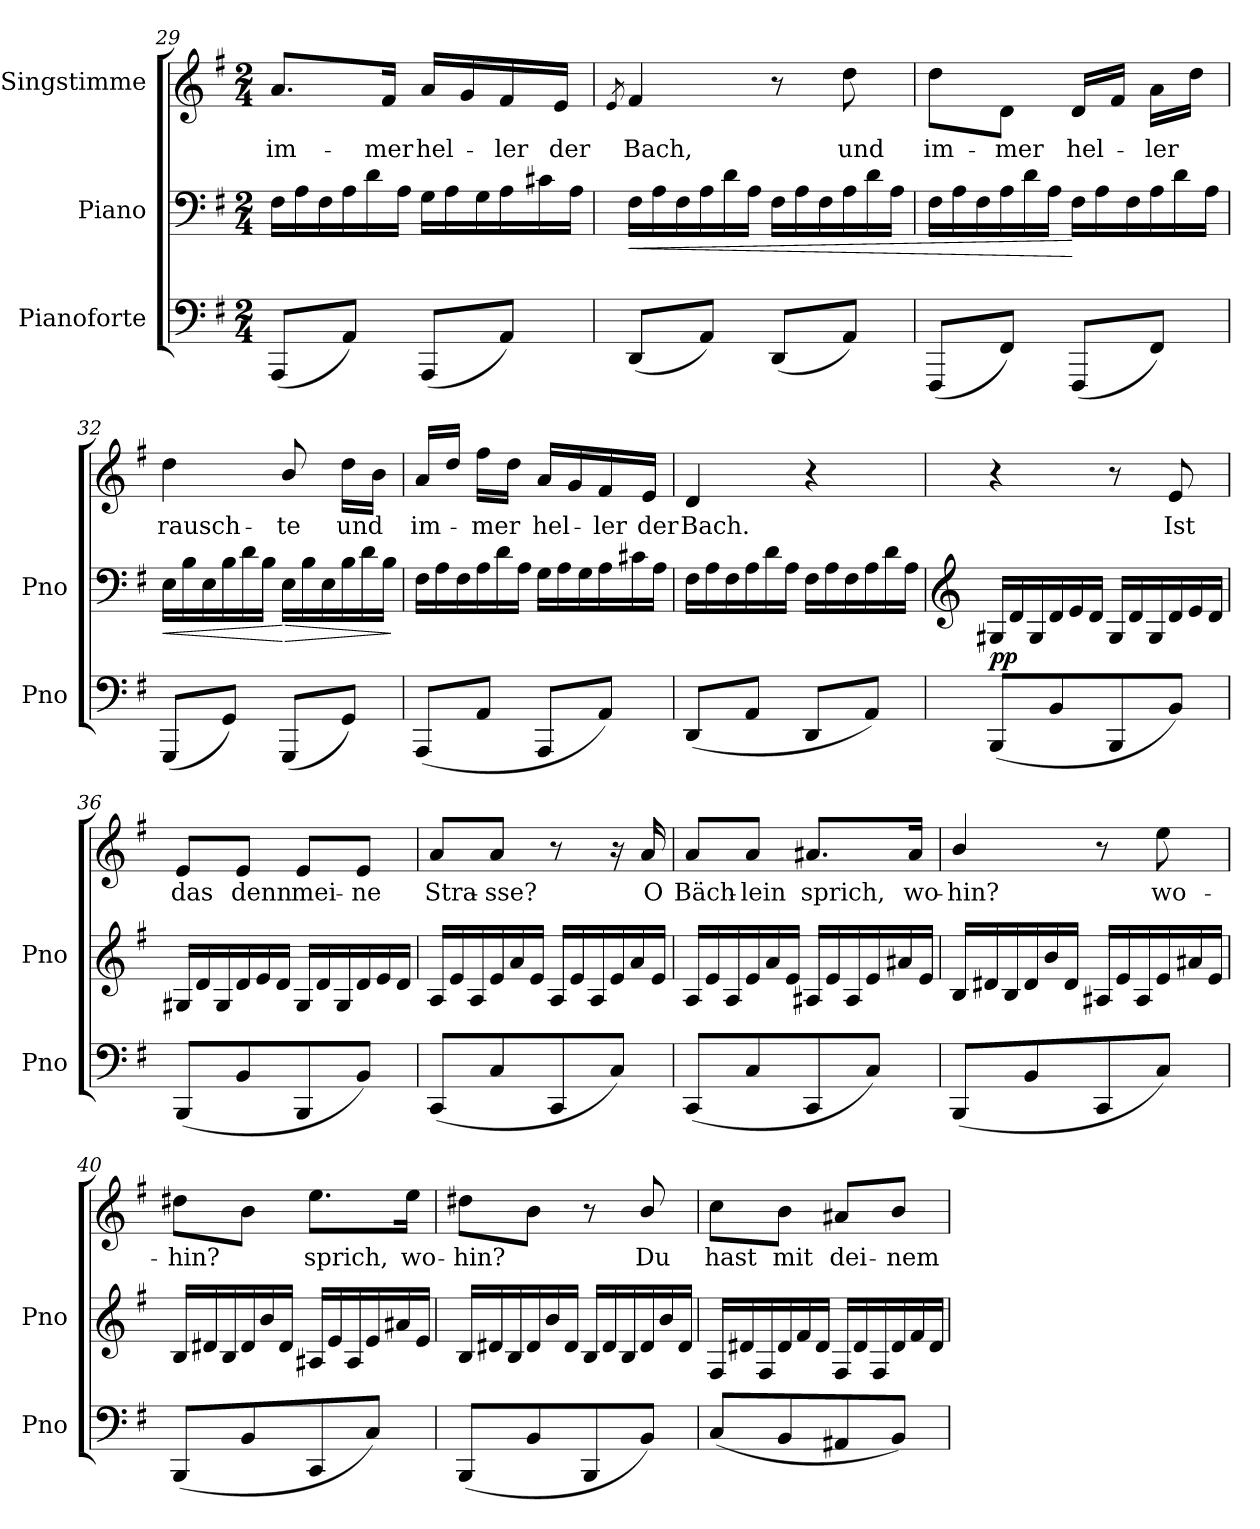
**kern	**dynam	**kern	**dynam	**kern	**text
*part3	*part3	*part2	*part2	*part1	*part1
*staff3	*staff3	*staff2	*staff2	*staff1	*staff1
*I"Pianoforte	*	*I"Piano	*	*I"Singstimme	*
*I'Pno	*	*I'Pno	*	*	*
!!LO:LB:g=z
*clefF4	*	*clefF4	*	*clefG2	*
*k[f#]	*	*k[f#]	*	*k[f#]	*
*M2/4	*	*M2/4	*	*M2/4	*
*	*	*Xtuplet	*	*	*
=29	=29	=29	=29	=29	=29
!	!	!	!	!	!LO:LY:b
(<8AAA/L	.	24F#\LL	.	8.a/L	im-
.	.	24A\	.	.	.
.	.	24F#\	.	.	.
8AA/J)	.	24A\	.	.	.
.	.	24d\	.	.	.
!	!	!	!	!	!LO:LY:b
.	.	.	.	16f#/Jk	-mer
.	.	24A\JJ	.	.	.
!	!	!	!	!	!LO:LY:b
(<8AAA/L	.	24G\LL	.	16a/LL	hel-
.	.	24A\	.	.	.
.	.	.	.	16g/	.
.	.	24G\	.	.	.
!	!	!	!	!	!LO:LY:b
8AA/J)	.	24A\	.	16f#/	-ler
.	.	24c#X\	.	.	.
!	!	!	!	!	!LO:LY:b
.	.	.	.	16e/JJ	der
.	.	24A\JJ	.	.	.
=30	=30	=30	=30	=30	=30
.	.	.	.	8qe/	.
!	!	!	!LO:HP:b	!	!LO:LY:b
(<8DD/L	.	24F#\LL	<	4f#/	Bach,
.	.	24A\	.	.	.
.	.	24F#\	.	.	.
8AA/J)	.	24A\	.	.	.
.	.	24d\	.	.	.
.	.	24A\JJ	.	.	.
(<8DD/L	.	24F#\LL	.	8r	.
.	.	24A\	.	.	.
.	.	24F#\	.	.	.
!	!	!	!	!	!LO:LY:b
8AA/J)	.	24A\	.	8dd\	und
.	.	24d\	.	.	.
.	.	24A\JJ	.	.	.
=31	=31	=31	=31	=31	=31
!	!	!	!	!	!LO:LY:b
(<8FFF#/L	.	24F#\LL	.	8dd\L	im-
.	.	24A\	.	.	.
.	.	24F#\	.	.	.
!	!	!	!	!	!LO:LY:b
8FF#/J)	.	24A\	.	8d\J	-mer
.	.	24d\	.	.	.
.	.	24A\JJ	.	.	.
!	!	!	!	!	!LO:LY:b
(<8FFF#/L	.	24F#\LL	[	16d/LL	hel-
.	.	24A\	.	.	.
.	.	.	.	16f#/JJ	.
.	.	24F#\	.	.	.
!	!	!	!	!	!LO:LY:b
8FF#/J)	.	24A\	.	16a\LL	-ler
.	.	24d\	.	.	.
.	.	.	.	16dd\JJ	.
.	.	24A\JJ	.	.	.
=32	=32	=32	=32	=32	=32
!	!	!	!LO:HP:b	!	!LO:LY:b
(<8GGG/L	.	24E\LL	<	4dd\	rausch-
.	.	24B\	.	.	.
.	.	24E\	.	.	.
8GG/J)	.	24B\	.	.	.
.	.	24d\	.	.	.
.	.	24B\JJ	.	.	.
!	!	!	!LO:HP:n=1:b	!	!LO:LY:b
(<8GGG/L	.	24E\LL	[ >	8b/	-te
.	.	24B\	.	.	.
.	.	24E\	.	.	.
!	!	!	!	!	!LO:LY:b
8GG/J)	.	24B\	.	16dd\LL	und
.	.	24d\	.	.	.
.	.	.	.	16b\JJ	.
.	.	24B\JJ	.	.	.
.	.	.	]	.	.
!!LO:LB:g=z
=33	=33	=33	=33	=33	=33
!	!	!	!	!	!LO:LY:b
(<8AAA/L	.	24F#\LL	.	16a/LL	im-
.	.	24A\	.	.	.
.	.	.	.	16dd/JJ	.
.	.	24F#\	.	.	.
!	!	!	!	!	!LO:LY:b
8AA/J	.	24A\	.	16ff#\LL	-mer
.	.	24d\	.	.	.
.	.	.	.	16dd\JJ	.
.	.	24A\JJ	.	.	.
!	!	!	!	!	!LO:LY:b
8AAA/L	.	24G\LL	.	16a/LL	hel-
.	.	24A\	.	.	.
.	.	.	.	16g/	.
.	.	24G\	.	.	.
!	!	!	!	!	!LO:LY:b
8AA/J)	.	24A\	.	16f#/	-ler
.	.	24c#X\	.	.	.
!	!	!	!	!	!LO:LY:b
.	.	.	.	16e/JJ	der
.	.	24A\JJ	.	.	.
=34	=34	=34	=34	=34	=34
!	!	!	!	!	!LO:LY:b
(<8DD/L	.	24F#\LL	.	4d/	Bach.
.	.	24A\	.	.	.
.	.	24F#\	.	.	.
8AA/J	.	24A\	.	.	.
.	.	24d\	.	.	.
.	.	24A\JJ	.	.	.
8DD/L	.	24F#\LL	.	4r	.
.	.	24A\	.	.	.
.	.	24F#\	.	.	.
8AA/J)	.	24A\	.	.	.
.	.	24d\	.	.	.
.	.	24A\JJ	.	.	.
=35	=35	=35	=35	=35	=35
*	*	*clefG2	*	*	*
!	!LO:DY:a	!	!	!	!
(<8BBB/L	pp	24G#X/LL	.	4r	.
.	.	24d/	.	.	.
.	.	24G#/	.	.	.
8BB/	.	24d/	.	.	.
.	.	24e/	.	.	.
.	.	24d/JJ	.	.	.
8BBB/	.	24G#/LL	.	8r	.
.	.	24d/	.	.	.
.	.	24G#/	.	.	.
!	!	!	!	!	!LO:LY:b
8BB/J)	.	24d/	.	8e/	Ist
.	.	24e/	.	.	.
.	.	24d/JJ	.	.	.
=36	=36	=36	=36	=36	=36
!	!	!	!	!	!LO:LY:b
(<8BBB/L	.	24G#X/LL	.	8e/L	das
.	.	24d/	.	.	.
.	.	24G#/	.	.	.
!	!	!	!	!	!LO:LY:b
8BB/	.	24d/	.	8e/J	denn
.	.	24e/	.	.	.
.	.	24d/JJ	.	.	.
!	!	!	!	!	!LO:LY:b
8BBB/	.	24G#/LL	.	8e/L	mei-
.	.	24d/	.	.	.
.	.	24G#/	.	.	.
!	!	!	!	!	!LO:LY:b
8BB/J)	.	24d/	.	8e/J	-ne
.	.	24e/	.	.	.
.	.	24d/JJ	.	.	.
!!LO:LB:g=z
=37	=37	=37	=37	=37	=37
!	!	!	!	!	!LO:LY:b
(<8CC/L	.	24A/LL	.	8a/L	Stra-
.	.	24e/	.	.	.
.	.	24A/	.	.	.
!	!	!	!	!	!LO:LY:b
8C/	.	24e/	.	8a/J	-sse?
.	.	24a/	.	.	.
.	.	24e/JJ	.	.	.
8CC/	.	24A/LL	.	8r	.
.	.	24e/	.	.	.
.	.	24A/	.	.	.
8C/J)	.	24e/	.	16r	.
.	.	24a/	.	.	.
!	!	!	!	!	!LO:LY:b
.	.	.	.	16a/	O
.	.	24e/JJ	.	.	.
=38	=38	=38	=38	=38	=38
!	!	!	!	!	!LO:LY:b
(<8CC/L	.	24A/LL	.	8a/L	Bäch-
.	.	24e/	.	.	.
.	.	24A/	.	.	.
!	!	!	!	!	!LO:LY:b
8C/	.	24e/	.	8a/J	-lein
.	.	24a/	.	.	.
.	.	24e/JJ	.	.	.
!	!	!	!	!	!LO:LY:b
8CC/	.	24A#X/LL	.	8.a#X/L	sprich,
.	.	24e/	.	.	.
.	.	24A#/	.	.	.
8C/J)	.	24e/	.	.	.
.	.	24a#X/	.	.	.
!	!	!	!	!	!LO:LY:b
.	.	.	.	16a#/Jk	wo-
.	.	24e/JJ	.	.	.
=39	=39	=39	=39	=39	=39
!	!	!	!	!	!LO:LY:b
(<8BBB/L	.	24B/LL	.	4b/	-hin?
.	.	24d#X/	.	.	.
.	.	24B/	.	.	.
8BB/	.	24d#/	.	.	.
.	.	24b/	.	.	.
.	.	24d#/JJ	.	.	.
8CC/	.	24A#X/LL	.	8r	.
.	.	24e/	.	.	.
.	.	24A#/	.	.	.
!	!	!	!	!	!LO:LY:b
8C/J)	.	24e/	.	8ee\	wo-
.	.	24a#X/	.	.	.
.	.	24e/JJ	.	.	.
=40	=40	=40	=40	=40	=40
!	!	!	!	!	!LO:LY:b
(<8BBB/L	.	24B/LL	.	8dd#X\L	-hin?
.	.	24d#X/	.	.	.
.	.	24B/	.	.	.
8BB/	.	24d#/	.	8b\J	.
.	.	24b/	.	.	.
.	.	24d#/JJ	.	.	.
!	!	!	!	!	!LO:LY:b
8CC/	.	24A#X/LL	.	8.ee\L	sprich,
.	.	24e/	.	.	.
.	.	24A#/	.	.	.
8C/J)	.	24e/	.	.	.
.	.	24a#X/	.	.	.
!	!	!	!	!	!LO:LY:b
.	.	.	.	16ee\Jk	wo-
.	.	24e/JJ	.	.	.
!!LO:PB:g=z
=41	=41	=41	=41	=41	=41
!	!	!	!	!	!LO:LY:b
(<8BBB/L	.	24B/LL	.	8dd#X\L	hin?
.	.	24d#X/	.	.	.
.	.	24B/	.	.	.
8BB/	.	24d#/	.	8b\J	.
.	.	24b/	.	.	.
.	.	24d#/JJ	.	.	.
8BBB/	.	24B/LL	.	8r	.
.	.	24d#/	.	.	.
.	.	24B/	.	.	.
!	!	!	!	!	!LO:LY:b
8BB/J)	.	24d#/	.	8b/	Du
.	.	24b/	.	.	.
.	.	24d#/JJ	.	.	.
=42	=42	=42	=42	=42	=42
!	!	!	!	!	!LO:LY:b
(<8C/L	.	24F#/LL	.	8cc\L	hast
.	.	24d#X/	.	.	.
.	.	24F#/	.	.	.
!	!	!	!	!	!LO:LY:b
8BB/	.	24d#/	.	8b\J	mit
.	.	24f#/	.	.	.
.	.	24d#/JJ	.	.	.
!	!	!	!	!	!LO:LY:b
8AA#X/	.	24F#/LL	.	8a#X/L	dei-
.	.	24d#/	.	.	.
.	.	24F#/	.	.	.
!	!	!	!	!	!LO:LY:b
8BB/J)	.	24d#/	.	8b/J	nem
.	.	24f#/	.	.	.
.	.	24d#/JJ	.	.	.
=	=	=	=	=	=
*-	*-	*-	*-	*-	*-
